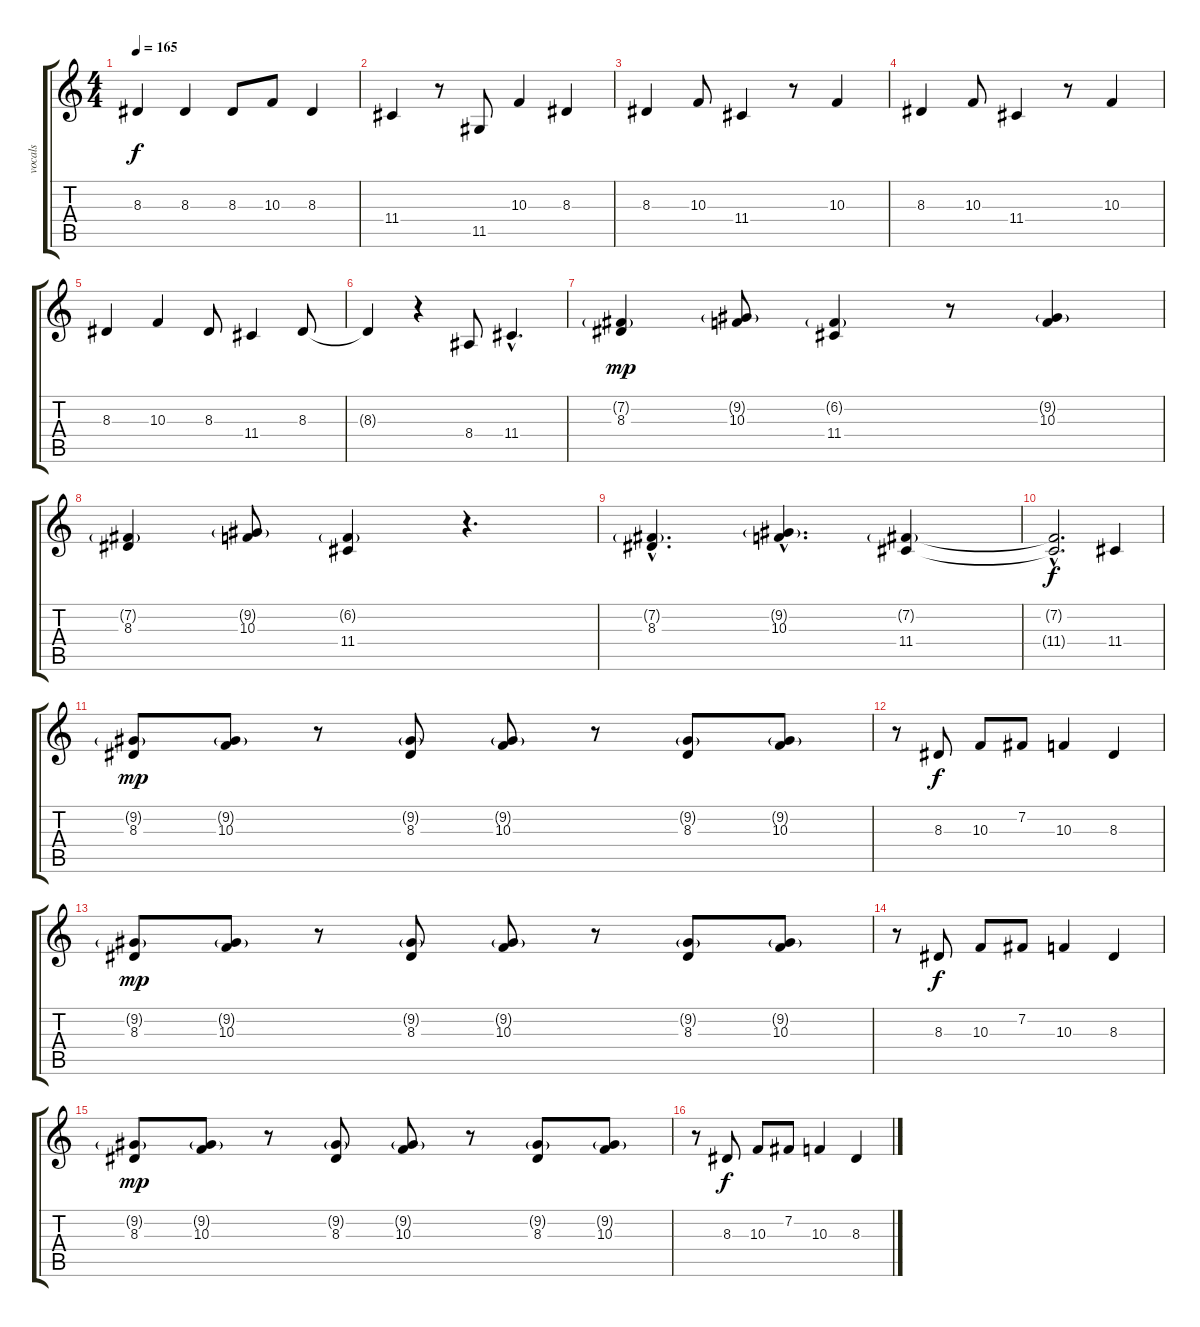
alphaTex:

\track ("vocals" "vocals") {instrument lead2sawtooth}
\staff {score tabs}
\tuning (E4 B3 G3 D3 A2 E2) {hide}
\ts (4 4)
\tempo 165
\clef g2
\ks c
8.3.4{dy f} 8.3.4 8.3.8 10.3.8 8.3.4 |
11.4.4 r.8 11.5.8 10.3.4 8.3.4 |
8.3.4 10.3.8 11.4.4 r.8 10.3.4 |
8.3.4 10.3.8 11.4.4 r.8 10.3.4 |
8.3.4 10.3.4 8.3.8 11.4.4 8.3.8 |
8.3{t}.4 r.4 8.4.8 11.4{hac}.4{d} |
(7.2{g} 8.3).4{dy mp} (9.2{g} 10.3).8 (6.2{g} 11.4).4 r.8 (9.2{g} 10.3).4 |
(7.2{g} 8.3).4 (9.2{g} 10.3).8 (6.2{g} 11.4).4 r.4{d} |
(7.2{g hac} 8.3{hac}).4{d} (9.2{g hac} 10.3{hac}).4{d} (7.2{g} 11.4).4 |
(7.2{hac t} 11.4{hac t}).2{d dy f} 11.4.4 |
(9.2{g} 8.3).8{dy mp} (9.2{g} 10.3).8 r.8 (9.2{g} 8.3).8 (9.2{g} 10.3).8 r.8 (9.2{g} 8.3).8 (9.2{g} 10.3).8 |
r.8 8.3.8{dy f} 10.3.8 7.2.8 10.3.4 8.3.4 |
(9.2{g} 8.3).8{dy mp} (9.2{g} 10.3).8 r.8 (9.2{g} 8.3).8 (9.2{g} 10.3).8 r.8 (9.2{g} 8.3).8 (9.2{g} 10.3).8 |
r.8 8.3.8{dy f} 10.3.8 7.2.8 10.3.4 8.3.4 |
(9.2{g} 8.3).8{dy mp} (9.2{g} 10.3).8 r.8 (9.2{g} 8.3).8 (9.2{g} 10.3).8 r.8 (9.2{g} 8.3).8 (9.2{g} 10.3).8 |
r.8 8.3.8{dy f} 10.3.8 7.2.8 10.3.4 8.3.4
